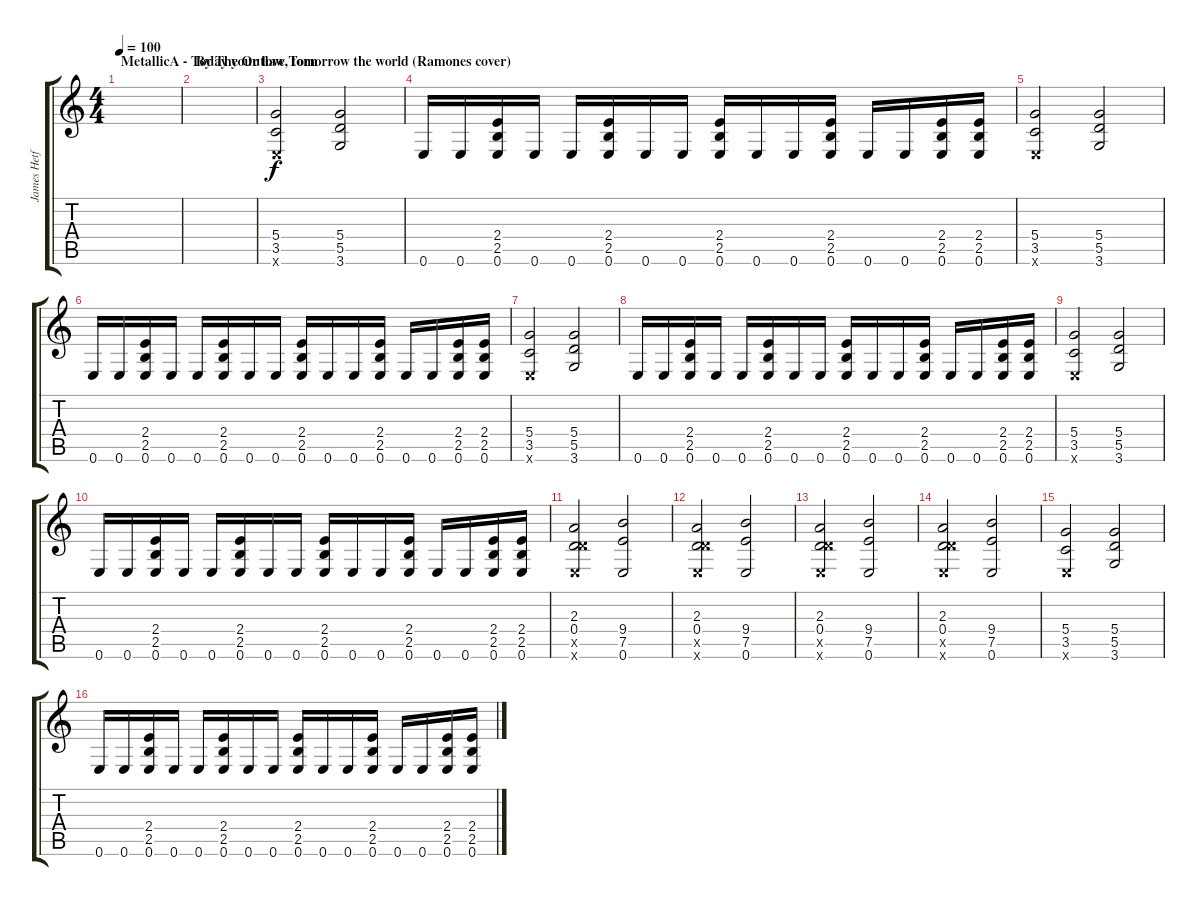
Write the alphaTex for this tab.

\track ("James Hetfield Distortion" "James Hetf") {instrument distortionguitar}
\staff {score tabs}
\tuning (E4 B3 G3 D3 A2 E2) {hide}
\ts (4 4)
\section ("" "MetallicA - Today your love, tomorrow the world (Ramones cover)")
\tempo 100
\clef g2
\ks c
|
\section ("" "By The Outlaw Torn")
|
(5.4 3.5 0.6{x}).2 (5.4 5.5 3.6).2 |
0.6.16 0.6.16 (2.4 2.5 0.6).16 0.6.16 0.6.16 (2.4 2.5 0.6).16 0.6.16 0.6.16 (2.4 2.5 0.6).16 0.6.16 0.6.16 (2.4 2.5 0.6).16 0.6.16 0.6.16 (2.4 2.5 0.6).16 (2.4 2.5 0.6).16 |
(5.4 3.5 0.6{x}).2 (5.4 5.5 3.6).2 |
0.6.16 0.6.16 (2.4 2.5 0.6).16 0.6.16 0.6.16 (2.4 2.5 0.6).16 0.6.16 0.6.16 (2.4 2.5 0.6).16 0.6.16 0.6.16 (2.4 2.5 0.6).16 0.6.16 0.6.16 (2.4 2.5 0.6).16 (2.4 2.5 0.6).16 |
(5.4 3.5 0.6{x}).2 (5.4 5.5 3.6).2 |
0.6.16 0.6.16 (2.4 2.5 0.6).16 0.6.16 0.6.16 (2.4 2.5 0.6).16 0.6.16 0.6.16 (2.4 2.5 0.6).16 0.6.16 0.6.16 (2.4 2.5 0.6).16 0.6.16 0.6.16 (2.4 2.5 0.6).16 (2.4 2.5 0.6).16 |
(5.4 3.5 0.6{x}).2 (5.4 5.5 3.6).2 |
0.6.16 0.6.16 (2.4 2.5 0.6).16 0.6.16 0.6.16 (2.4 2.5 0.6).16 0.6.16 0.6.16 (2.4 2.5 0.6).16 0.6.16 0.6.16 (2.4 2.5 0.6).16 0.6.16 0.6.16 (2.4 2.5 0.6).16 (2.4 2.5 0.6).16 |
(2.3 0.4 5.5{x} 0.6{x}).2 (9.4 7.5 0.6).2 |
(2.3 0.4 5.5{x} 0.6{x}).2 (9.4 7.5 0.6).2 |
(2.3 0.4 5.5{x} 0.6{x}).2 (9.4 7.5 0.6).2 |
(2.3 0.4 5.5{x} 0.6{x}).2 (9.4 7.5 0.6).2 |
(5.4 3.5 0.6{x}).2 (5.4 5.5 3.6).2 |
0.6.16 0.6.16 (2.4 2.5 0.6).16 0.6.16 0.6.16 (2.4 2.5 0.6).16 0.6.16 0.6.16 (2.4 2.5 0.6).16 0.6.16 0.6.16 (2.4 2.5 0.6).16 0.6.16 0.6.16 (2.4 2.5 0.6).16 (2.4 2.5 0.6).16
